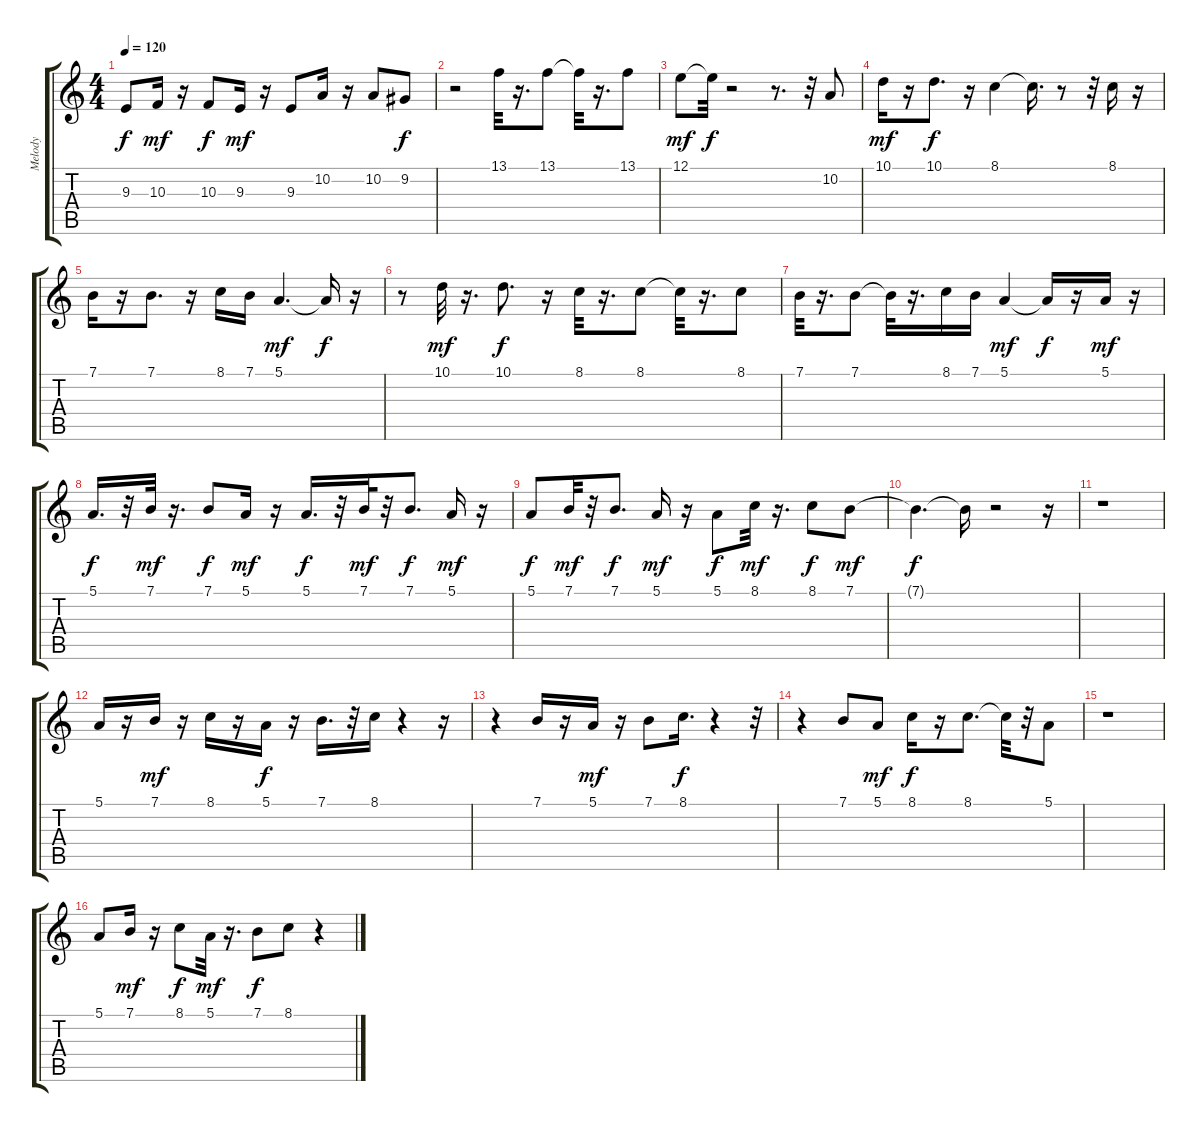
\track ("Melody" "Melody") {instrument lead8bassandlead}
\staff {score tabs}
\tuning (E4 B3 G3 D3 A2 E2) {hide}
\ts (4 4)
\tempo 120
\clef g2
\ks c
9.3.8{dy f} 10.3.16{dy mf} r.16 10.3.8{dy f} 9.3.16{dy mf} r.16 9.3.8 10.2.16 r.16 10.2.8 9.2.8{dy f} |
r.2 13.1.32 r.16{d} 13.1.8 13.1{t}.32 r.16{d} 13.1.8 |
12.1.8{dy mf} 12.1{t}.32{dy f} r.2 r.8{d} r.32 10.2.8 |
10.1.16{dy mf} r.16 10.1.8{d dy f} r.16 8.1.4 8.1{t}.16{d} r.8 r.32 8.1.16 r.16 |
7.1.16 r.16 7.1.8{d} r.16 8.1.16 7.1.16 5.1.4{d dy mf} 5.1{t}.16{dy f} r.16 |
r.8 10.1.32{dy mf} r.16{d} 10.1.8{d dy f} r.16 8.1.32 r.16{d} 8.1.8 8.1{t}.32 r.16{d} 8.1.8 |
7.1.32 r.16{d} 7.1.8 7.1{t}.32 r.16{d} 8.1.16 7.1.16 5.1.4{dy mf} 5.1{t}.16{dy f} r.16 5.1.16{dy mf} r.16 |
5.1.16{d dy f} r.32 7.1.32{dy mf} r.16{d} 7.1.8{dy f} 5.1.16{dy mf} r.16 5.1.16{d dy f} r.32 7.1.32{dy mf} r.32 7.1.8{d dy f} 5.1.16{dy mf} r.16 |
5.1.8{dy f} 7.1.32{dy mf} r.32 7.1.8{d dy f} 5.1.16{dy mf} r.16 5.1.8{dy f} 8.1.32{dy mf} r.16{d} 8.1.8{dy f} 7.1.8{dy mf} |
7.1{t}.4{d dy f} 7.1{t}.16 r.2 r.16 |
r.1 |
5.1.16 r.16 7.1.16{dy mf} r.16 8.1.16 r.16 5.1.16{dy f} r.16 7.1.16{d} r.32 8.1.16 r.4 r.16 |
r.4 7.1.16 r.16 5.1.16{dy mf} r.16 7.1.8 8.1.16{d dy f} r.4 r.32 |
r.4 7.1.8 5.1.8{dy mf} 8.1.16{dy f} r.16 8.1.8{d} 8.1{t}.32 r.32 5.1.8 |
r.1 |
5.1.8 7.1.16{dy mf} r.16 8.1.8{dy f} 5.1.32{dy mf} r.16{d} 7.1.8{dy f} 8.1.8 r.4
